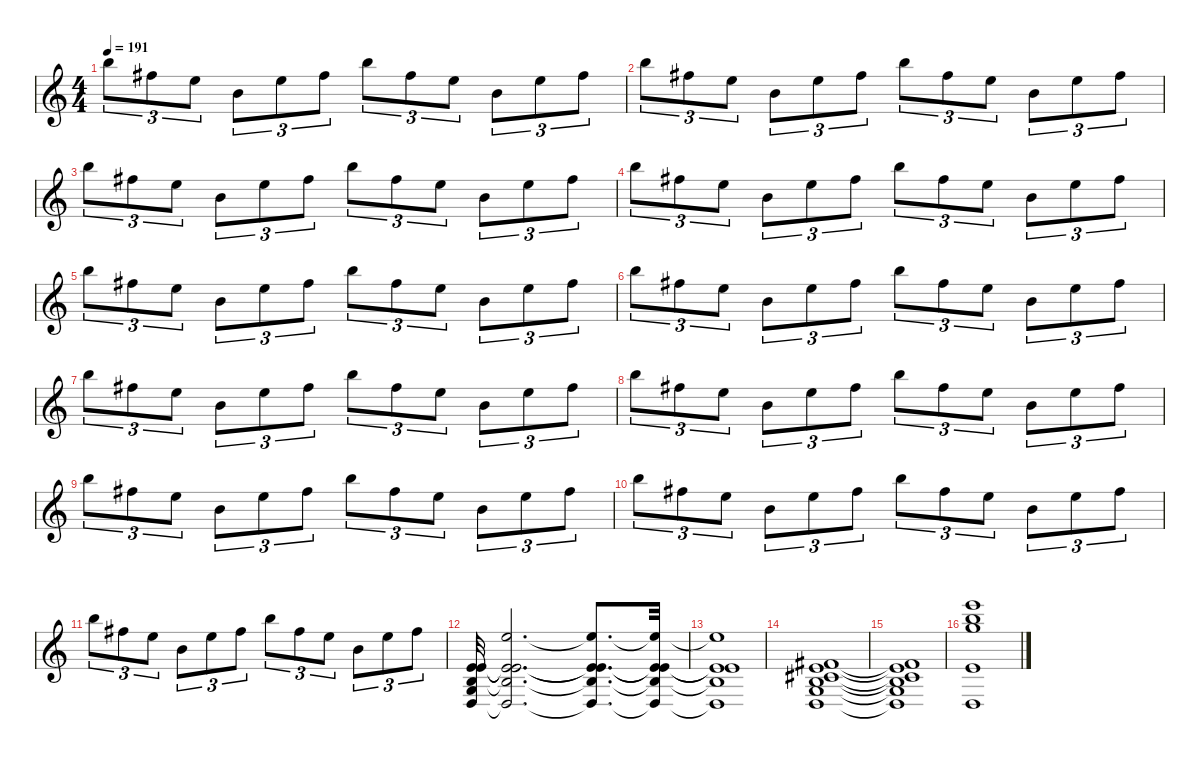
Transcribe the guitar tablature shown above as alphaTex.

\defaultSystemsLayout 4
\hideDynamics
\bracketExtendMode nobrackets
\singleTrackTrackNamePolicy hidden
\multiTrackTrackNamePolicy hidden
\firstSystemTrackNameMode fullname
\firstSystemTrackNameOrientation horizontal
\otherSystemsTrackNameOrientation horizontal
\track ("Organs" "org.") {instrument rockorgan}
\staff {score}
\tuning (E4 B3 G3 D3 A2 E2 B1)
\ts (4 4)
\tempo 191
\clef g2
\ks c
19.1.8{tu (3 2) dy mf beam Down} 19.2{acc #}.8{tu (3 2) beam Down} 17.2.8{tu (3 2) beam Down} 16.3.8{tu (3 2) beam Down} 17.2.8{tu (3 2) beam Down} 14.1{acc #}.8{tu (3 2) beam Down} 19.1.8{tu (3 2) beam Down} 19.2{acc #}.8{tu (3 2) beam Down} 17.2.8{tu (3 2) beam Down} 16.3.8{tu (3 2) beam Down} 17.2.8{tu (3 2) beam Down} 14.1{acc #}.8{tu (3 2) beam Down} |
19.1.8{tu (3 2) beam Down} 19.2{acc #}.8{tu (3 2) beam Down} 17.2.8{tu (3 2) beam Down} 16.3.8{tu (3 2) beam Down} 17.2.8{tu (3 2) beam Down} 14.1{acc #}.8{tu (3 2) beam Down} 19.1.8{tu (3 2) beam Down} 19.2{acc #}.8{tu (3 2) beam Down} 17.2.8{tu (3 2) beam Down} 16.3.8{tu (3 2) beam Down} 17.2.8{tu (3 2) beam Down} 14.1{acc #}.8{tu (3 2) beam Down} |
19.1.8{tu (3 2) beam Down} 19.2{acc #}.8{tu (3 2) beam Down} 17.2.8{tu (3 2) beam Down} 16.3.8{tu (3 2) beam Down} 17.2.8{tu (3 2) beam Down} 14.1{acc #}.8{tu (3 2) beam Down} 19.1.8{tu (3 2) beam Down} 19.2{acc #}.8{tu (3 2) beam Down} 17.2.8{tu (3 2) beam Down} 16.3.8{tu (3 2) beam Down} 17.2.8{tu (3 2) beam Down} 14.1{acc #}.8{tu (3 2) beam Down} |
19.1.8{tu (3 2) beam Down} 19.2{acc #}.8{tu (3 2) beam Down} 17.2.8{tu (3 2) beam Down} 16.3.8{tu (3 2) beam Down} 17.2.8{tu (3 2) beam Down} 14.1{acc #}.8{tu (3 2) beam Down} 19.1.8{tu (3 2) beam Down} 19.2{acc #}.8{tu (3 2) beam Down} 17.2.8{tu (3 2) beam Down} 16.3.8{tu (3 2) beam Down} 17.2.8{tu (3 2) beam Down} 14.1{acc #}.8{tu (3 2) beam Down} |
19.1.8{tu (3 2) beam Down} 19.2{acc #}.8{tu (3 2) beam Down} 17.2.8{tu (3 2) beam Down} 16.3.8{tu (3 2) beam Down} 17.2.8{tu (3 2) beam Down} 14.1{acc #}.8{tu (3 2) beam Down} 19.1.8{tu (3 2) beam Down} 19.2{acc #}.8{tu (3 2) beam Down} 17.2.8{tu (3 2) beam Down} 16.3.8{tu (3 2) beam Down} 17.2.8{tu (3 2) beam Down} 14.1{acc #}.8{tu (3 2) beam Down} |
19.1.8{tu (3 2) beam Down} 19.2{acc #}.8{tu (3 2) beam Down} 17.2.8{tu (3 2) beam Down} 16.3.8{tu (3 2) beam Down} 17.2.8{tu (3 2) beam Down} 14.1{acc #}.8{tu (3 2) beam Down} 19.1.8{tu (3 2) beam Down} 19.2{acc #}.8{tu (3 2) beam Down} 17.2.8{tu (3 2) beam Down} 16.3.8{tu (3 2) beam Down} 17.2.8{tu (3 2) beam Down} 14.1{acc #}.8{tu (3 2) beam Down} |
19.1.8{tu (3 2) beam Down} 19.2{acc #}.8{tu (3 2) beam Down} 17.2.8{tu (3 2) beam Down} 16.3.8{tu (3 2) beam Down} 17.2.8{tu (3 2) beam Down} 14.1{acc #}.8{tu (3 2) beam Down} 19.1.8{tu (3 2) beam Down} 19.2{acc #}.8{tu (3 2) beam Down} 17.2.8{tu (3 2) beam Down} 16.3.8{tu (3 2) beam Down} 17.2.8{tu (3 2) beam Down} 14.1{acc #}.8{tu (3 2) beam Down} |
19.1.8{tu (3 2) beam Down} 19.2{acc #}.8{tu (3 2) beam Down} 17.2.8{tu (3 2) beam Down} 16.3.8{tu (3 2) beam Down} 17.2.8{tu (3 2) beam Down} 14.1{acc #}.8{tu (3 2) beam Down} 19.1.8{tu (3 2) beam Down} 19.2{acc #}.8{tu (3 2) beam Down} 17.2.8{tu (3 2) beam Down} 16.3.8{tu (3 2) beam Down} 17.2.8{tu (3 2) beam Down} 14.1{acc #}.8{tu (3 2) beam Down} |
19.1.8{tu (3 2) beam Down} 19.2{acc #}.8{tu (3 2) beam Down} 17.2.8{tu (3 2) beam Down} 16.3.8{tu (3 2) beam Down} 17.2.8{tu (3 2) beam Down} 14.1{acc #}.8{tu (3 2) beam Down} 19.1.8{tu (3 2) beam Down} 19.2{acc #}.8{tu (3 2) beam Down} 17.2.8{tu (3 2) beam Down} 16.3.8{tu (3 2) beam Down} 17.2.8{tu (3 2) beam Down} 14.1{acc #}.8{tu (3 2) beam Down} |
19.1.8{tu (3 2) beam Down} 19.2{acc #}.8{tu (3 2) beam Down} 17.2.8{tu (3 2) beam Down} 16.3.8{tu (3 2) beam Down} 17.2.8{tu (3 2) beam Down} 14.1{acc #}.8{tu (3 2) beam Down} 19.1.8{tu (3 2) beam Down} 19.2{acc #}.8{tu (3 2) beam Down} 17.2.8{tu (3 2) beam Down} 16.3.8{tu (3 2) beam Down} 17.2.8{tu (3 2) beam Down} 14.1{acc #}.8{tu (3 2) beam Down} |
19.1.8{tu (3 2) beam Down} 19.2{acc #}.8{tu (3 2) beam Down} 17.2.8{tu (3 2) beam Down} 16.3.8{tu (3 2) beam Down} 17.2.8{tu (3 2) beam Down} 14.1{acc #}.8{tu (3 2) beam Down} 19.1.8{tu (3 2) beam Down} 19.2{acc #}.8{tu (3 2) beam Down} 17.2.8{tu (3 2) beam Down} 16.3.8{tu (3 2) beam Down} 17.2.8{tu (3 2) beam Down} 14.1{acc #}.8{tu (3 2) beam Down} |
(0.1 0.2 0.3 0.4 24.6).32{beam Up} (21.3 0.1{t} 0.2{t} 0.4{t} 24.6{t}).2{d beam Up} (21.3{t} 0.1{t} 0.2{t} 0.4{t} 24.6{t}).8{d dy f beam Up} (21.3{t} 0.1{t} 0.2{t} 0.4{t} 24.6{t}).32{beam Up} |
(0.1{t} 0.2{t} 21.3{t} 0.4{t} 24.6{t}).1{beam Up} |
(0.1 0.2 0.3 0.4 21.5{acc #} 21.6{acc #}).1{dy mf beam Up} |
(0.1{t} 0.2{t} 0.3{t} 0.4{t} 21.5{t acc #} 21.6{t acc #}).1{dy f beam Up} |
(24.1 24.2 24.3 0.4 24.6).1{dy mf beam Up}
